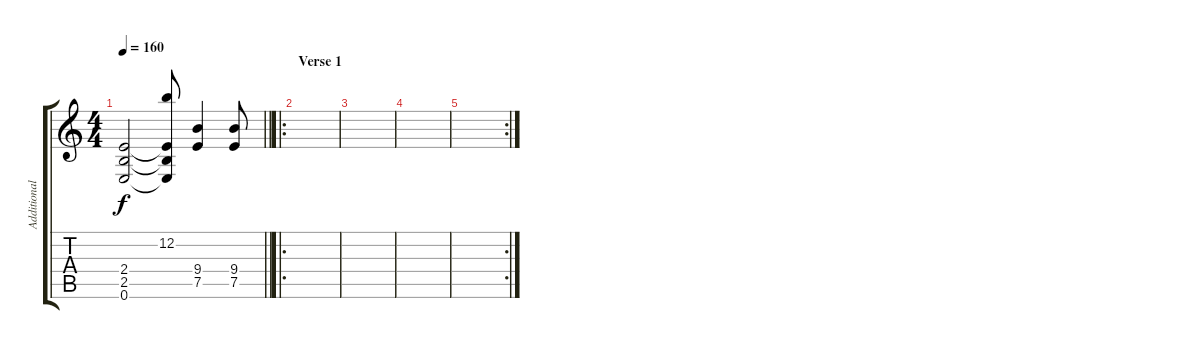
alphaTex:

\track ("Additional guitar" "Additional") {instrument distortionguitar}
\staff {score tabs}
\tuning (E4 B3 G3 D3 A2 E2) {hide}
\ts (4 4)
\tempo 160
\clef g2
\barLineRight lightlight
\ks c
(2.4{t} 2.5{t} 0.6{t}).2{dy f} (12.2{t} 2.4{t} 2.5{t} 0.6{t}).8 (9.4 7.5).4{volume 13} (9.4 7.5).8 |
\ro
\section ("" "Verse 1")
|
|
|
\rc 2
